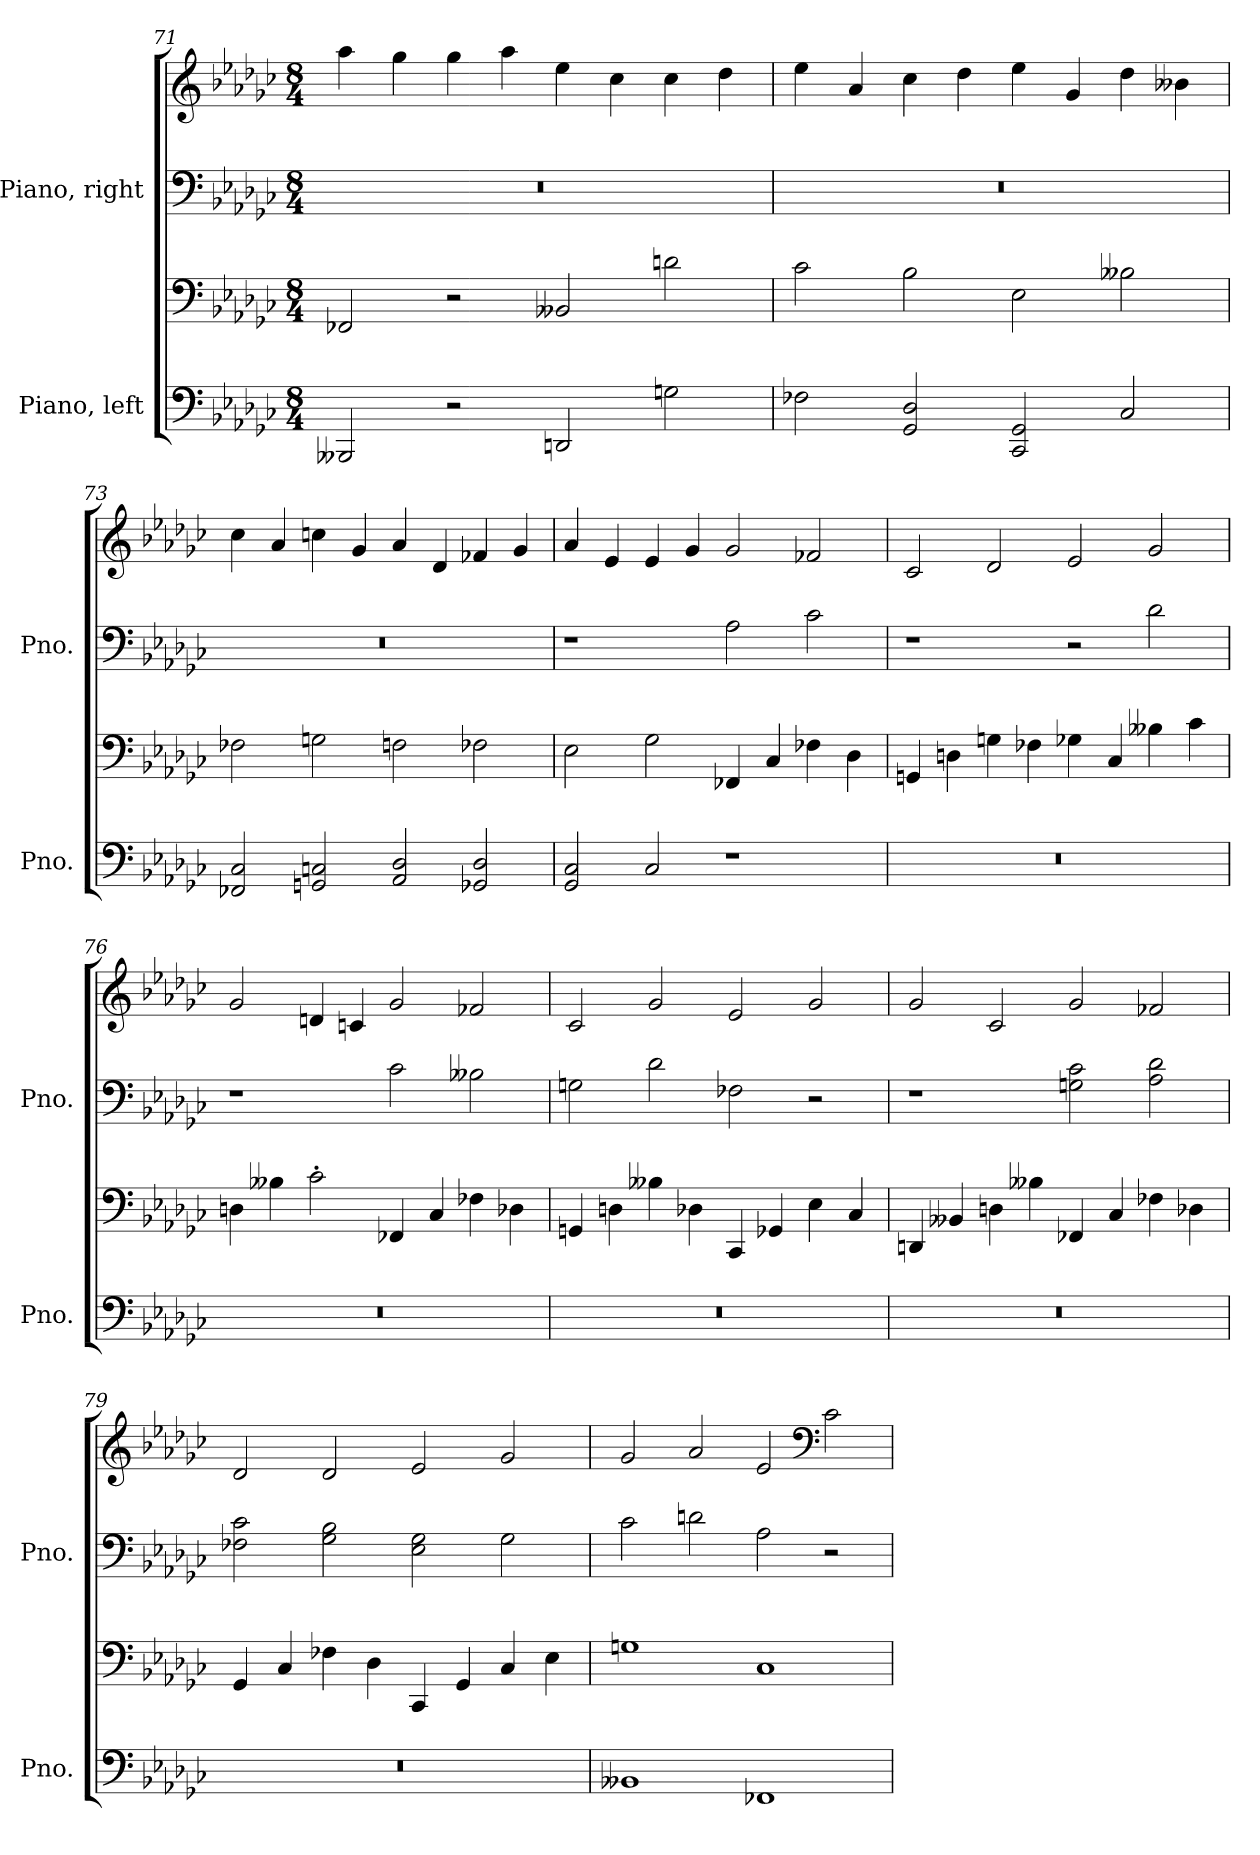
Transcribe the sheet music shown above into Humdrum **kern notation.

**kern	**kern	**kern	**kern
*part2	*part2	*part1	*part1
*staff4	*staff3	*staff2	*staff1
*I"Piano, left	*	*I"Piano, right	*
*I'Pno.	*	*I'Pno.	*
!!LO:PB:g=z
*clefF4	*clefF4	*clefF4	*clefG2
*k[b-e-a-d-g-c-]	*k[b-e-a-d-g-c-]	*k[b-e-a-d-g-c-]	*k[b-e-a-d-g-c-]
*M8/4	*M8/4	*M8/4	*M8/4
=71	=71	=71	=71
2BBB--X/	2FF-X/	0r	4aa-\
.	.	.	4gg-\
2r	2r	.	4gg-\
.	.	.	4aa-\
2DDn/	2BB--X/	.	4ee-\
.	.	.	4cc-\
2Gn\	2dn\	.	4cc-\
.	.	.	4dd-\
=72	=72	=72	=72
2F-X\	2c-\	0r	4ee-\
.	.	.	4a-/
2GG-/ 2D-/	2B-\	.	4cc-\
.	.	.	4dd-\
2CC-/ 2GG-/	2E-\	.	4ee-\
.	.	.	4g-/
2C-/	2B--X\	.	4dd-\
.	.	.	4b--X\
=73	=73	=73	=73
2FF-X/ 2C-/	2F-X\	0r	4cc-\
.	.	.	4a-/
2GGn/ 2Cn/	2Gn\	.	4ccn\
.	.	.	4g-/
2AA-/ 2D-/	2Fn\	.	4a-/
.	.	.	4d-/
2GG-X/ 2D-/	2F-X\	.	4f-X/
.	.	.	4g-/
=74	=74	=74	=74
2GG-/ 2C-/	2E-\	1r	4a-/
.	.	.	4e-/
2C-/	2G-\	.	4e-/
.	.	.	4g-/
1r	4FF-X/	2A-\	2g-/
.	4C-/	.	.
.	4F-X\	2c-\	2f-X/
.	4D-\	.	.
!!LO:LB:g=z
=75	=75	=75	=75
0r	4GGn/	1r	2c-/
.	4Dn\	.	.
.	4Gn\	.	2d-/
.	4F-X\	.	.
.	4G-X\	2r	2e-/
.	4C-/	.	.
.	4B--X\	2d-\	2g-/
.	4c-\	.	.
=76	=76	=76	=76
0r	4Dn\	1r	2g-/
.	4B--X\	.	.
.	2c-'\	.	4dn/
.	.	.	4cn/
.	4FF-X/	2c-\	2g-/
.	4C-/	.	.
.	4F-X\	2B--X\	2f-X/
.	4D-X\	.	.
=77	=77	=77	=77
0r	4GGn/	2Gn\	2c-/
.	4Dn\	.	.
.	4B--X\	2d-\	2g-/
.	4D-X\	.	.
.	4CC-/	2F-X\	2e-/
.	4GG-X/	.	.
.	4E-\	2r	2g-/
.	4C-/	.	.
!!LO:LB:g=z
=78	=78	=78	=78
0r	4DDn/	1r	2g-/
.	4BB--X/	.	.
.	4Dn\	.	2c-/
.	4B--X\	.	.
.	4FF-X/	2Gn\ 2c-\	2g-/
.	4C-/	.	.
.	4F-X\	2A-\ 2d-\	2f-X/
.	4D-X\	.	.
=79	=79	=79	=79
0r	4GG-/	2F-X\ 2c-\	2d-/
.	4C-/	.	.
.	4F-X\	2G-\ 2B-\	2d-/
.	4D-\	.	.
.	4CC-/	2E-\ 2G-\	2e-/
.	4GG-/	.	.
.	4C-/	2G-\	2g-/
.	4E-\	.	.
=80	=80	=80	=80
1BB--X	1Gn	2c-\	2g-/
.	.	2dn\	2a-/
1FF-X	1C-	2A-\	2e-/
*	*	*	*clefF4
.	.	2r	2c-\
=	=	=	=
*-	*-	*-	*-
